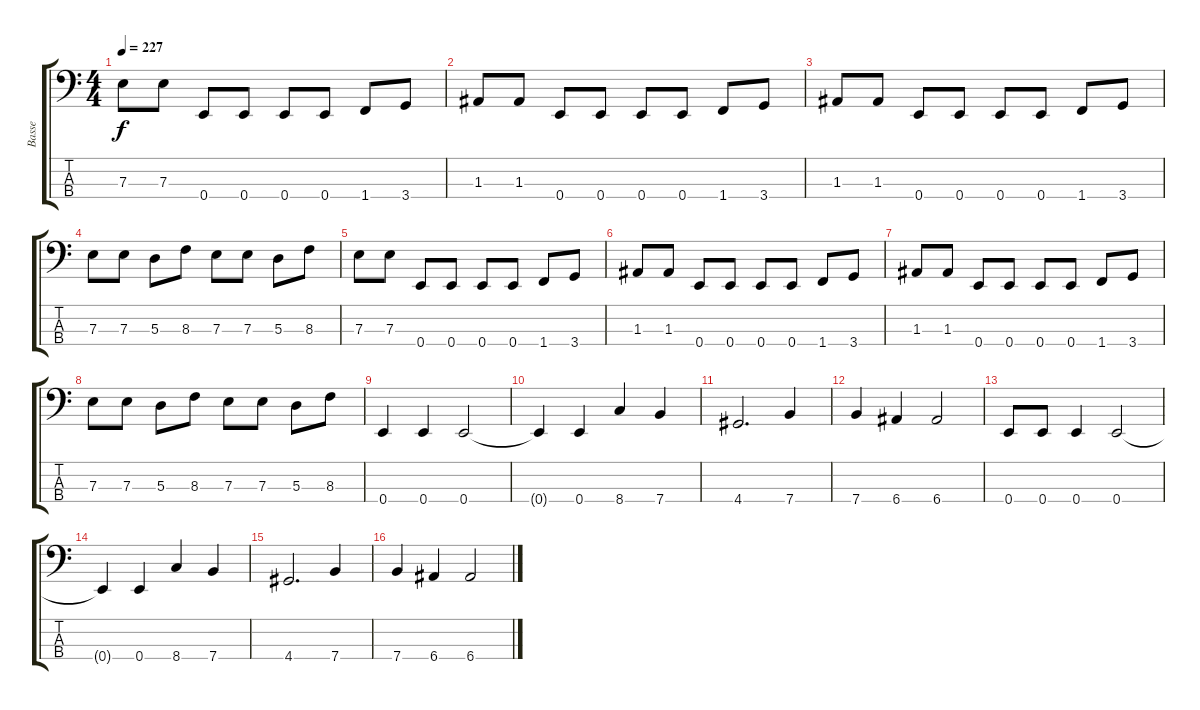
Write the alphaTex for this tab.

\track ("Basse" "Basse") {instrument electricbasspick}
\staff {score tabs}
\tuning (G2 D2 A1 E1) {hide}
\ts (4 4)
\tempo 227
\clef f4
\ks c
7.3.8{dy f} 7.3.8 0.4.8 0.4.8 0.4.8 0.4.8 1.4.8 3.4.8 |
1.3.8 1.3.8 0.4.8 0.4.8 0.4.8 0.4.8 1.4.8 3.4.8 |
1.3.8 1.3.8 0.4.8 0.4.8 0.4.8 0.4.8 1.4.8 3.4.8 |
7.3.8 7.3.8 5.3.8 8.3.8 7.3.8 7.3.8 5.3.8 8.3.8 |
7.3.8 7.3.8 0.4.8 0.4.8 0.4.8 0.4.8 1.4.8 3.4.8 |
1.3.8 1.3.8 0.4.8 0.4.8 0.4.8 0.4.8 1.4.8 3.4.8 |
1.3.8 1.3.8 0.4.8 0.4.8 0.4.8 0.4.8 1.4.8 3.4.8 |
7.3.8 7.3.8 5.3.8 8.3.8 7.3.8 7.3.8 5.3.8 8.3.8 |
0.4.4 0.4.4 0.4.2 |
0.4{t}.4 0.4.4 8.4.4 7.4.4 |
4.4.2{d} 7.4.4 |
7.4.4 6.4.4 6.4.2 |
0.4.8 0.4.8 0.4.4 0.4.2 |
0.4{t}.4 0.4.4 8.4.4 7.4.4 |
4.4.2{d} 7.4.4 |
7.4.4 6.4.4 6.4.2
